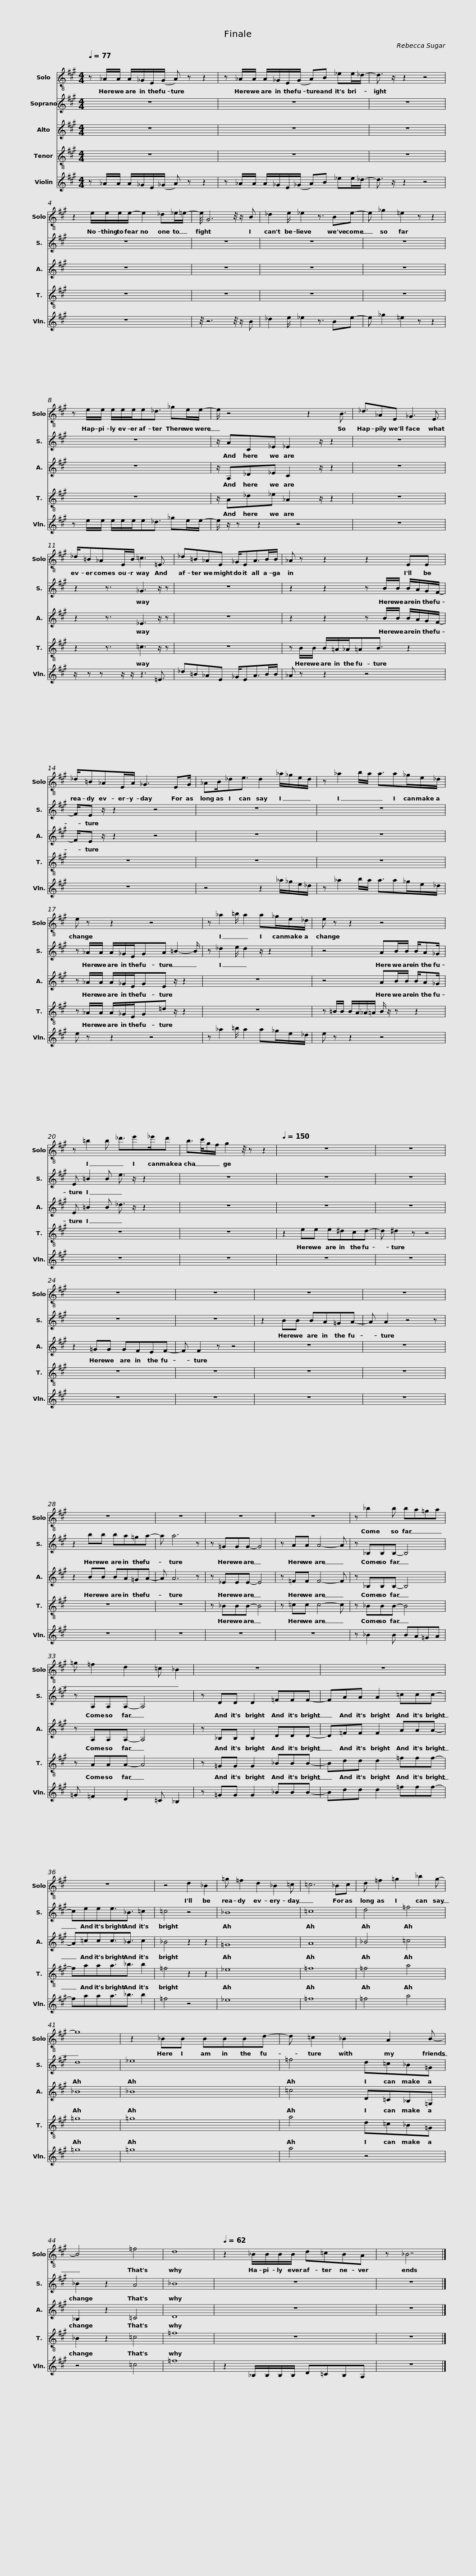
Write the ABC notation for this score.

X:1
%%score 1 2 3 4 5
L:1/8
Q:1/4=77
M:4/4
I:linebreak $
K:A
V:1 treble-8
V:2 treble
V:3 treble
V:4 treble-8
V:5 treble
V:1
 z _A/A/ A/_G/E/(G/ A) z z2 | z _A/A/ A/_G/E/(G/ A)B _ee/_d/- | d3/2 z/ z2 z4 |$ z2 e/e/e/e/- e2 _d_e/=e/- | e/4 G6 z/4 z/ B | %5
 _d2 e/ _e2 z3/2 Be- | e _g2 =e2 z z2 |$ z e/e/ e/e/e/e_d3/2 _ge/e/- | e/ z4 z2 B3/2 | _d3/2_AE _G3 E3/2 |$ %10
 _d/=B_AE/B/ =c3 =E3/2 | _d=B_AE _G/EA>BB/ |$ _A z z2 z2 EE | _d/=B_AE/A/ _G3 EG/ |$ _AB/_de3/2 d2 _a/_g/e/d/ | %15
 z _a2 b/a/ a3/2a_g/e/_d/ |$ e z z2 z4 | z _a2 =b/ a2 a_g/e/_d/ |$ e z z2 z4 | z =b2 b _d'3/2e'_e'/d' | %20
 b3/2c'/4g/f/ g2 z/4 z z2 |$[Q:1/4=150] z8 | z8 | z8 | z8 | %25
 z8 |$ z8 | z8 | z8 | z8 | %30
 z8 |$ z _b2 b ba=ga | =g =f2 d2 =c _B2 | z8 |$ z8 | %35
 z8 | z4 d2 _B2 | =g =f2 d2 _B2 =c |$ =c6 _Bc | d =f2 =g2 _b2 g- | %40
 g8 | z2 _BB BBBd- | d =c2 _B2 A2 B- |$ B4 =f4 | d8 | %45
[Q:1/4=62] z2 _B/B/B/B/ d=cBA | z _B7 |] %47
V:2
 z8 | z8 | z8 |$ z8 | z8 | %5
 z8 | z8 |$ z8 | z/ AC_E _E2 z/ z2 | z8 |$ %10
 z2 z3/2 _G3 z/ z | z8 |$ z2 z2 z B/B/ B/A/G/F/- | F/E z/ z2 z4 |$ z8 | %15
 z8 |$ z _A/A/ A/_G/E/GA =B2- B/ | z _d2 e/ d2 z/ z2 |$ z4 AB/B/ B/A_G/ | E =B2 B e3/2 z/ z2 | %20
 z8 |$ z8 | z8 | z8 | z8 | %25
 z2 BB BA=GA- |$ A A2 z4 z | z2 bb ba=ga- | a a6 z | z =GGG- G4 | %30
 z AA A4- A |$ z _B,B,B,- B,4 | z A,A,A,- A,4 | z DD D2 =FFF- |$ FAA A2 =ccc- | %35
 ceee3/2_B3/2 =c2 | =c4 z4 | _B8 |$ =c8 | d4 =f4 | %40
 d8 | _e8 | =f4 d=c_B=G |$ _B2 z2 A4 | _B8 | %45
 z8 | z8 |] %47
V:3
 z8 | z8 | z8 |$ z8 | z8 | %5
 z8 | z8 |$ z8 | z/ A,_D_E C2 z/ z2 | z8 |$ %10
 z2 z3/2 _E3 z/ z | z8 |$ z2 z2 z B/B/ B/A/G/F/- | F/E z/ z2 z4 |$ z8 | %15
 z8 |$ z _A/A/ A/_G/E/GE z/ z2 | z8 |$ z4 AB/B/ B/A_G/ | E =B2 B _d3/2 z/ z2 | %20
 z8 |$ z8 | z8 | z2 =GG GFEF- | F F2 z z4 | %25
 z8 |$ z8 | z2 BB BA=GA- | A A6 z | z _EEE- E4 | %30
 z =FF F4- F |$ z _B,B,B,- B,4 | z A,A,A,- A,4 | z _B,B, B,2 DDD- |$ D=FF F2 AAA- | %35
 A=ccc3/2_B3/2 c2 | _B4 z2 z2 | =G8 |$ A8 | _B4 =c4 | %40
 _B8 | _B8 | =c4 D=C_B,=G, |$ _B,2 z2 =C4 | D8 | %45
 z8 | z8 |] %47
V:4
 z8 | z8 | z8 |$ z8 | z8 | %5
 z8 | z8 |$ z8 | z/ A_d_e _A2 z/ z2 | z8 |$ %10
 z2 z3/2 =c3 z/ z | z8 |$ z B/B/ B/=A/_A/=AB3/2 z2 | z8 |$ z8 | %15
 z8 |$ z _A/A/ A/_G/E/G=d z/ z2 | z8 |$ z =B/B/ B/A/_A/=A/ B/ z/ z z2 | z8 | %20
 z8 |$ z2 ee e^dcd- | d ^d2 z z4 | z8 | z8 | %25
 z8 |$ z8 | z8 | z8 | z _BBB- B4 | %30
 z =cc c4- c |$ z _BBB- B4 | z AAA- A4 | z =GG G2 _BBB- |$ Bdd d2 =fff- | %35
 faaa3/2_b3/2 b2 | =f4 z2 z2 | _e8 |$ =f8 | =f4 a4 | %40
 =g8 | =g8 | a4 d=c_B=G |$ _B2 z2 =c4 | =f8 | %45
 z8 | z8 |] %47
V:5
 z _A/A/ A/_G/E/(_G/ A) z z2 | z _A/A/ A/_G/E/(_G/ A)B _ee/_d/- | d3/2 z/ z2 z4 |$ z8 | z/4 z6 z/4 z/ B | %5
 _d2 e/ _e2 z3/2 Be- | e _g2 =e2 z z2 |$ z e/e/ e/e/e/e_d3/2 _ge/e/- | e/ z/ z z2 z4 | z8 |$ %10
 z/ z z z/ z/ z3 =E3/2 | _d=B_AE _G/EA>BB/ |$ _A z z2 z4 | z8 |$ z4 z2 _a/_g/e/_d/ | %15
 z _a2 b/a/ a3/2a_g/e/_d/ |$ e z z2 z4 | z _a2 =b/ a2 a_g/e/_d/ |$ e z z2 z4 | z8 | %20
 z8 |$ z8 | z8 | z8 | z8 | %25
 z8 |$ z8 | z8 | z8 | z8 | %30
 z8 |$ z _B2 B BA=GA | =G =F2 D2 =C _B,2 | z =GG G2 _BBB- |$ Bdd d2 =fff- | %35
 faaa3/2_b3/2 b2 | =f4 z4 | _e8 |$ =f8 | =f4 a4 | %40
 =g8 | =g8 | a4 z4 |$ z4 =c4 | =f8 | %45
 z2 _B,/B,/B,/B,/ D=CB,A, | z8 |] %47
